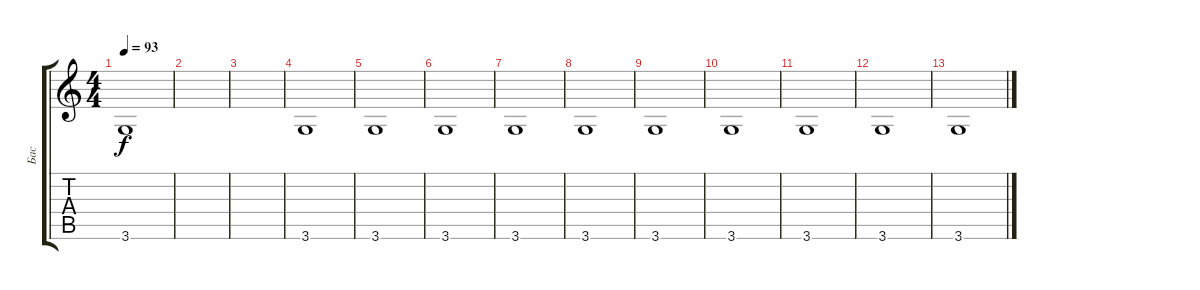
\track ("Бас" "Бас") {instrument electricbassfinger}
\staff {score tabs}
\tuning (E4 B3 G3 D3 A2 E2) {hide}
\ts (4 4)
\tempo 93
\clef g2
\ks c
3.6.1{dy f} |
|
|
3.6.1 |
3.6.1 |
3.6.1 |
3.6.1 |
3.6.1 |
3.6.1 |
3.6.1 |
3.6.1 |
3.6.1 |
3.6.1
